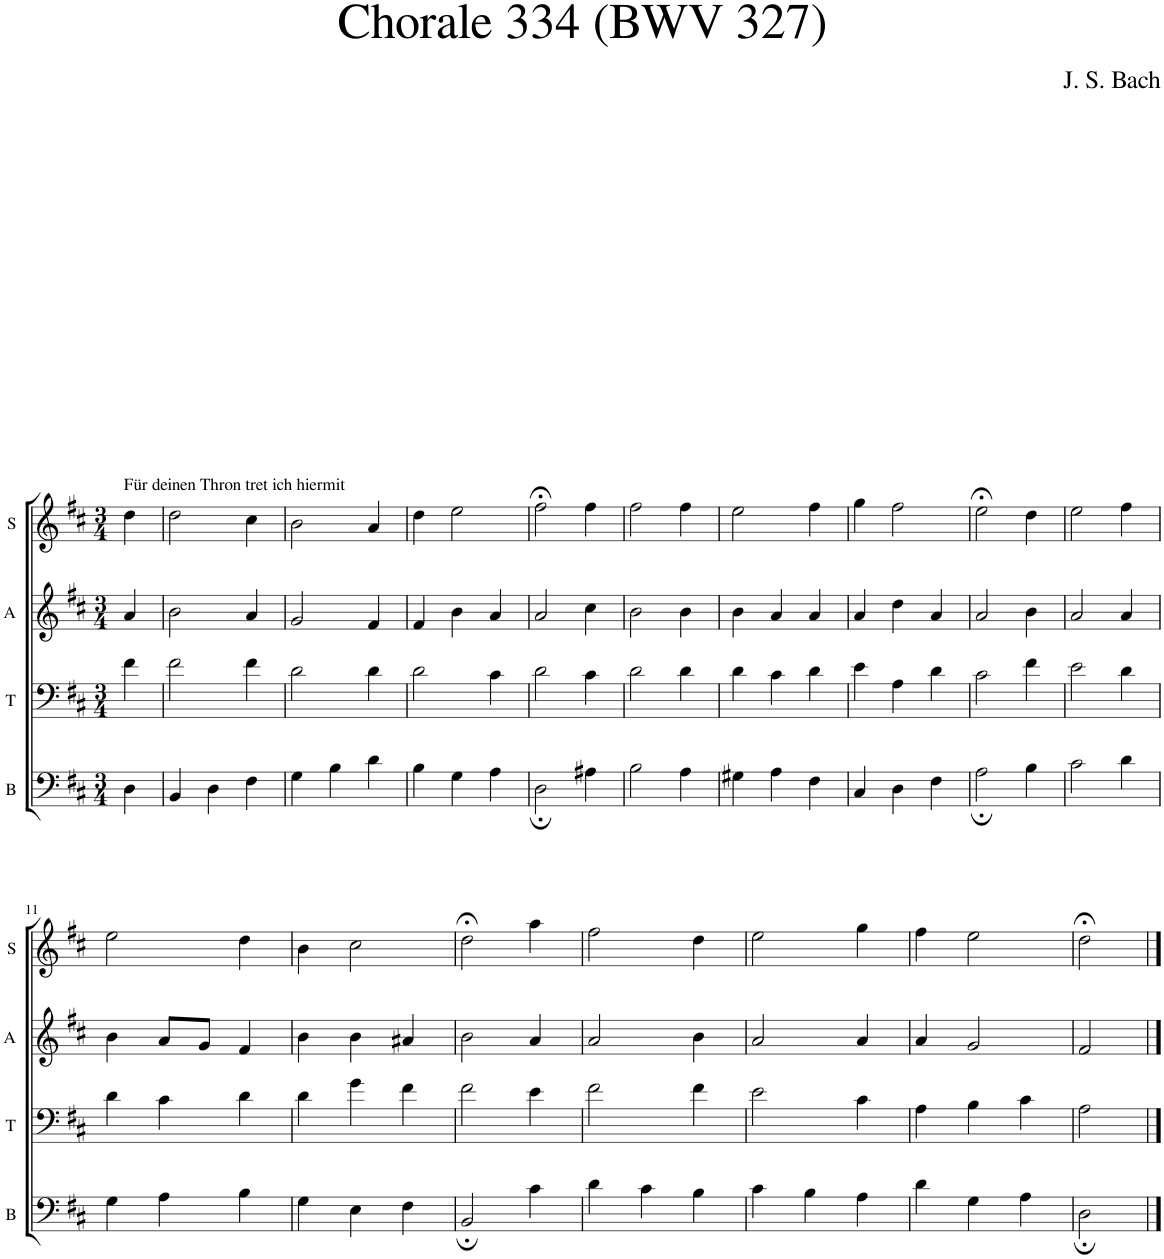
**kern	**kern	**kern	**kern
*part4	*part3	*part2	*part1
*staff4	*staff3	*staff2	*staff1
*I"B	*I"T	*I"A	*I"S
*I'B	*I'T	*I'A	*I'S
*clefF4	*clefF4	*clefG2	*clefG2
*k[f#c#]	*k[f#c#]	*k[f#c#]	*k[f#c#]
*M3/4	*M3/4	*M3/4	*M3/4
=1	=1	=1	=1
!	!	!	!LO:TX:a:t=Für deinen Thron tret ich hiermit
4D\	4f#\	4a/	4dd\
=2	=2	=2	=2
4BB/	2f#\	2b\	2dd\
4D\	.	.	.
4F#\	4f#\	4a/	4cc#\
=3	=3	=3	=3
4G\	2d\	2g/	2b\
4B\	.	.	.
4d\	4d\	4f#/	4a/
=4	=4	=4	=4
4B\	2d\	4f#/	4dd\
4G\	.	4b\	2ee\
4A\	4c#\	4a/	.
=5	=5	=5	=5
2D;\	2d\	2a/	2ff#;<\
4A#X\	4c#\	4cc#\	4ff#\
=6	=6	=6	=6
2B\	2d\	2b\	2ff#\
4A\	4d\	4b\	4ff#\
=7	=7	=7	=7
4G#X\	4d\	4b\	2ee\
4A\	4c#\	4a/	.
4F#\	4d\	4a/	4ff#\
=8	=8	=8	=8
4C#/	4e\	4a/	4gg\
4D\	4A\	4dd\	2ff#\
4F#\	4d\	4a/	.
=9	=9	=9	=9
2A;\	2c#\	2a/	2ee;<\
4B\	4f#\	4b\	4dd\
=10	=10	=10	=10
2c#\	2e\	2a/	2ee\
4d\	4d\	4a/	4ff#\
!!LO:LB:g=z
=11	=11	=11	=11
4G\	4d\	4b\	2ee\
4A\	4c#\	8a/L	.
.	.	8g/J	.
4B\	4d\	4f#/	4dd\
=12	=12	=12	=12
4G\	4d\	4b\	4b\
4E\	4g\	4b\	2cc#\
4F#\	4f#\	4a#X/	.
=13	=13	=13	=13
2BB;/	2f#\	2b\	2dd;<\
4c#\	4e\	4a/	4aa\
=14	=14	=14	=14
4d\	2f#\	2a/	2ff#\
4c#\	.	.	.
4B\	4f#\	4b\	4dd\
=15	=15	=15	=15
4c#\	2e\	2a/	2ee\
4B\	.	.	.
4A\	4c#\	4a/	4gg\
=16	=16	=16	=16
4d\	4A\	4a/	4ff#\
4G\	4B\	2g/	2ee\
4A\	4c#\	.	.
=17	=17	=17	=17
2D;\	2A\	2f#/	2dd;<\
==	==	==	==
*-	*-	*-	*-
